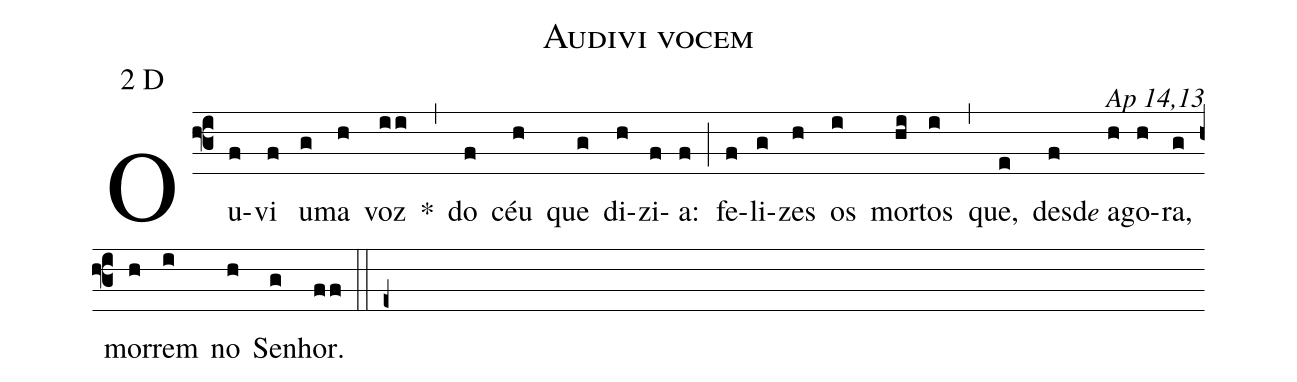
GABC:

name: Audivi vocem;
mode: 2;
mode-differentia: D;
commentary: Ap 14,13;
%%
(f3)

Ou(f)vi(f) u(g)ma(h) voz(ii) *(,) do(f) céu(h) que(g) di(h)zi(f)a:(f) (;) fe(f)li(g)zes(h) os(i) mor(hi)tos(i) (,) que,(e) des(f)d<e>e</e> a(h)go(h)ra,(g) mor(h)rem(i) no(h) Se(g)nhor.(ff)

(::)

(e+)
